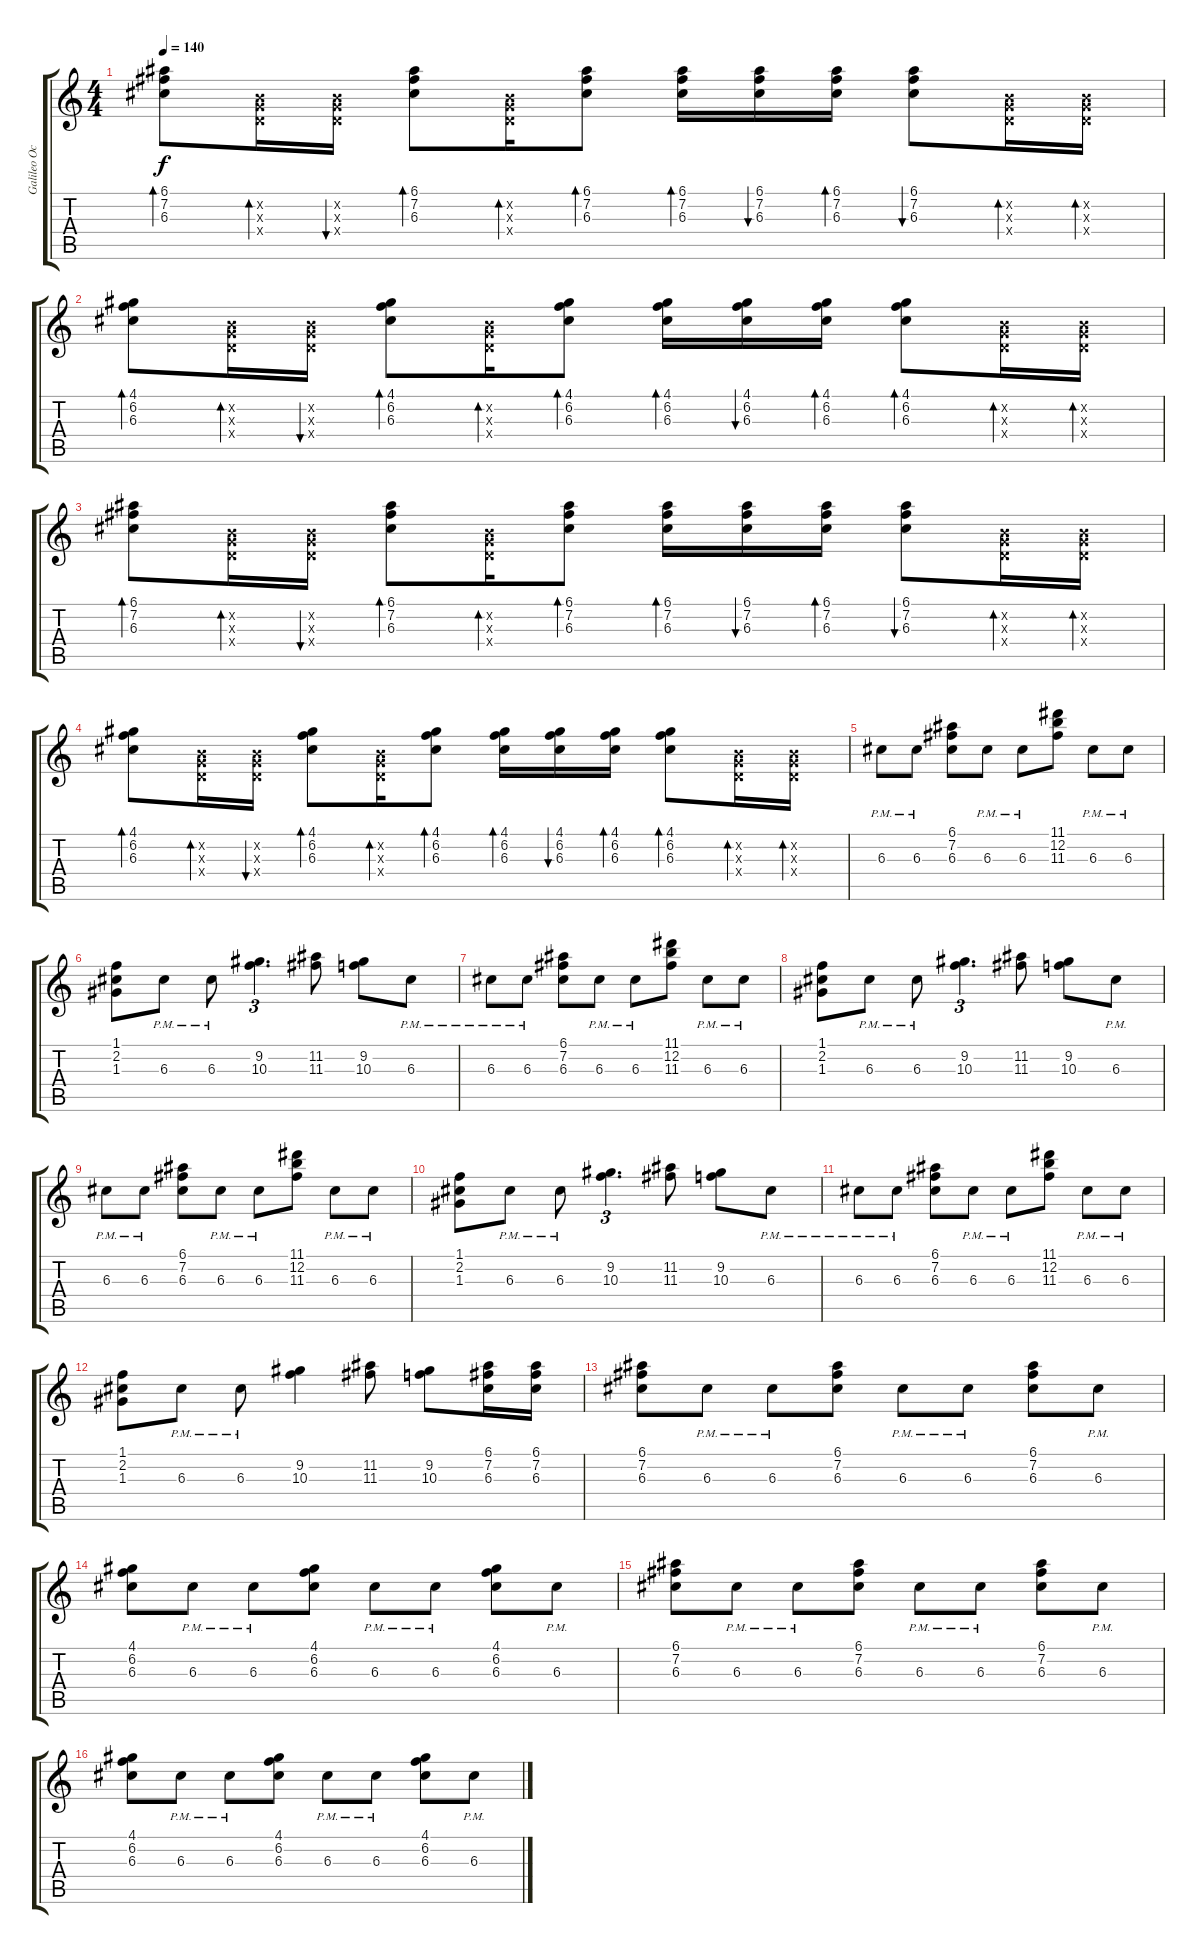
\track ("Galileo Ochoa" "Galileo Oc") {instrument overdrivenguitar}
\staff {score tabs}
\tuning (E4 B3 G3 D3 A2 E2) {hide}
\ts (4 4)
\tempo 140
\clef g2
\ks c
(6.1 7.2 6.3).8{bd 60 dy f instrument overdrivenguitar} (0.2{x} 0.3{x} 0.4{x}).16{bd 60} (0.2{x} 0.3{x} 0.4{x}).16{bu 60} (6.1 7.2 6.3).8{bd 60} (0.2{x} 0.3{x} 0.4{x}).16{bd 60} (6.1 7.2 6.3).8{bd 60} (6.1 7.2 6.3).16{bd 60} (6.1 7.2 6.3).16{bu 60} (6.1 7.2 6.3).16{bd 60} (6.1 7.2 6.3).8{bu 60} (0.2{x} 0.3{x} 0.4{x}).16{bd 60} (0.2{x} 0.3{x} 0.4{x}).16{bd 60} |
(4.1 6.2 6.3).8{bd 60} (0.2{x} 0.3{x} 0.4{x}).16{bd 60} (0.2{x} 0.3{x} 0.4{x}).16{bu 60} (4.1 6.2 6.3).8{bd 60} (0.2{x} 0.3{x} 0.4{x}).16{bd 60} (4.1 6.2 6.3).8{bd 60} (4.1 6.2 6.3).16{bd 60} (4.1 6.2 6.3).16{bu 60} (4.1 6.2 6.3).16{bd 60} (4.1 6.2 6.3).8{bd 60} (0.2{x} 0.3{x} 0.4{x}).16{bd 60} (0.2{x} 0.3{x} 0.4{x}).16{bd 60} |
(6.1 7.2 6.3).8{bd 60} (0.2{x} 0.3{x} 0.4{x}).16{bd 60} (0.2{x} 0.3{x} 0.4{x}).16{bu 60} (6.1 7.2 6.3).8{bd 60} (0.2{x} 0.3{x} 0.4{x}).16{bd 60} (6.1 7.2 6.3).8{bd 60} (6.1 7.2 6.3).16{bd 60} (6.1 7.2 6.3).16{bu 60} (6.1 7.2 6.3).16{bd 60} (6.1 7.2 6.3).8{bu 60} (0.2{x} 0.3{x} 0.4{x}).16{bd 60} (0.2{x} 0.3{x} 0.4{x}).16{bd 60} |
(4.1 6.2 6.3).8{bd 60} (0.2{x} 0.3{x} 0.4{x}).16{bd 60} (0.2{x} 0.3{x} 0.4{x}).16{bu 60} (4.1 6.2 6.3).8{bd 60} (0.2{x} 0.3{x} 0.4{x}).16{bd 60} (4.1 6.2 6.3).8{bd 60} (4.1 6.2 6.3).16{bd 60} (4.1 6.2 6.3).16{bu 60} (4.1 6.2 6.3).16{bd 60} (4.1 6.2 6.3).8{bd 60} (0.2{x} 0.3{x} 0.4{x}).16{bd 60} (0.2{x} 0.3{x} 0.4{x}).16{bd 60} |
6.3{pm}.8 6.3{pm}.8 (6.1 7.2 6.3).8 6.3{pm}.8 6.3{pm}.8 (11.1 12.2 11.3).8 6.3{pm}.8 6.3{pm}.8 |
(1.1 2.2 1.3).8 6.3{pm}.8 6.3{pm}.8 (9.2 10.3).4{d tu (3 2)} (11.2 11.3).8 (9.2 10.3).8 6.3{pm}.8 |
6.3{pm}.8 6.3{pm}.8 (6.1 7.2 6.3).8 6.3{pm}.8 6.3{pm}.8 (11.1 12.2 11.3).8 6.3{pm}.8 6.3{pm}.8 |
(1.1 2.2 1.3).8 6.3{pm}.8 6.3{pm}.8 (9.2 10.3).4{d tu (3 2)} (11.2 11.3).8 (9.2 10.3).8 6.3{pm}.8 |
6.3{pm}.8 6.3{pm}.8 (6.1 7.2 6.3).8 6.3{pm}.8 6.3{pm}.8 (11.1 12.2 11.3).8 6.3{pm}.8 6.3{pm}.8 |
(1.1 2.2 1.3).8 6.3{pm}.8 6.3{pm}.8 (9.2 10.3).4{d tu (3 2)} (11.2 11.3).8 (9.2 10.3).8 6.3{pm}.8 |
6.3{pm}.8 6.3{pm}.8 (6.1 7.2 6.3).8 6.3{pm}.8 6.3{pm}.8 (11.1 12.2 11.3).8 6.3{pm}.8 6.3{pm}.8 |
(1.1 2.2 1.3).8 6.3{pm}.8 6.3{pm}.8 (9.2 10.3).4 (11.2 11.3).8 (9.2 10.3).8 (6.1 7.2 6.3).16 (6.1 7.2 6.3).16 |
(6.1 7.2 6.3).8 6.3{pm}.8 6.3{pm}.8 (6.1 7.2 6.3).8 6.3{pm}.8 6.3{pm}.8 (6.1 7.2 6.3).8 6.3{pm}.8 |
(4.1 6.2 6.3).8 6.3{pm}.8 6.3{pm}.8 (4.1 6.2 6.3).8 6.3{pm}.8 6.3{pm}.8 (4.1 6.2 6.3).8 6.3{pm}.8 |
(6.1 7.2 6.3).8 6.3{pm}.8 6.3{pm}.8 (6.1 7.2 6.3).8 6.3{pm}.8 6.3{pm}.8 (6.1 7.2 6.3).8 6.3{pm}.8 |
(4.1 6.2 6.3).8 6.3{pm}.8 6.3{pm}.8 (4.1 6.2 6.3).8 6.3{pm}.8 6.3{pm}.8 (4.1 6.2 6.3).8 6.3{pm}.8
